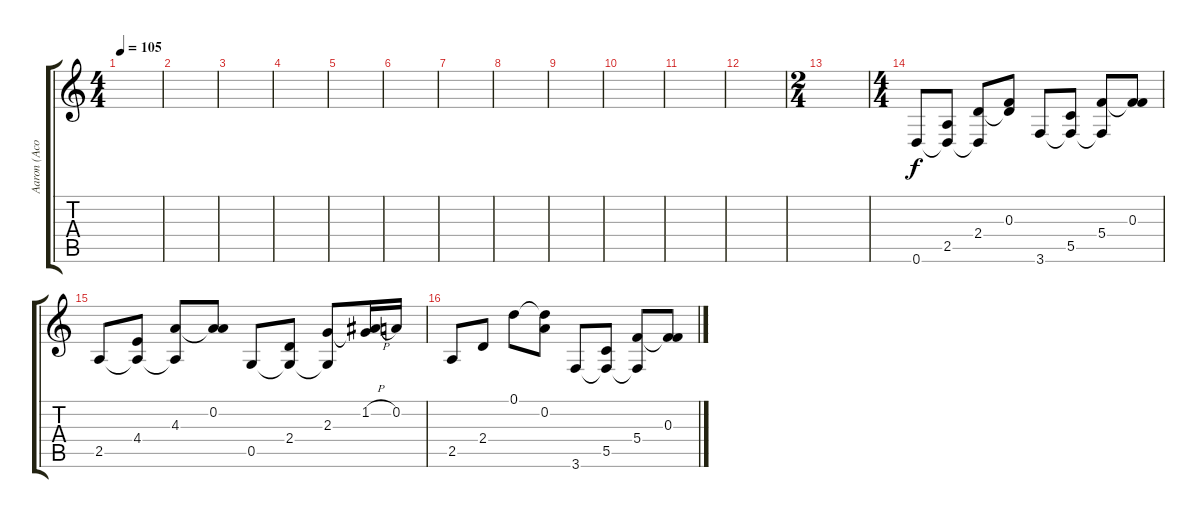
\track ("Aaron (Acoustic)" "Aaron (Aco") {instrument electricguitarclean}
\staff {score tabs}
\tuning (D4 A3 F3 C3 G2 D2) {hide}
\ts (4 4)
\tempo 105
\clef g2
\ks c
|
|
|
|
|
|
|
|
|
|
|
|
\ts (2 4)
|
\ts (4 4)
0.6.8 (2.5 0.6{t}).8 (2.4 0.6{t}).8 (0.3 2.4{t}).8 3.6.8 (5.5 3.6{t}).8 (5.4 3.6{t}).8 (0.3 5.4{t}).8 |
2.5.8 (4.4 2.5{t}).8 (4.3 2.5{t}).8 (0.2 4.3{t}).8 0.5.8 (2.4 0.5{t}).8 (2.3 0.5{t}).8 (1.2{h} 2.3{t}).16 0.2.16 |
2.5.8 2.4.8 0.1.8 (0.1{t} 0.2).8 3.6.8 (5.5 3.6{t}).8 (5.4 3.6{t}).8 (0.3 5.4{t}).8
